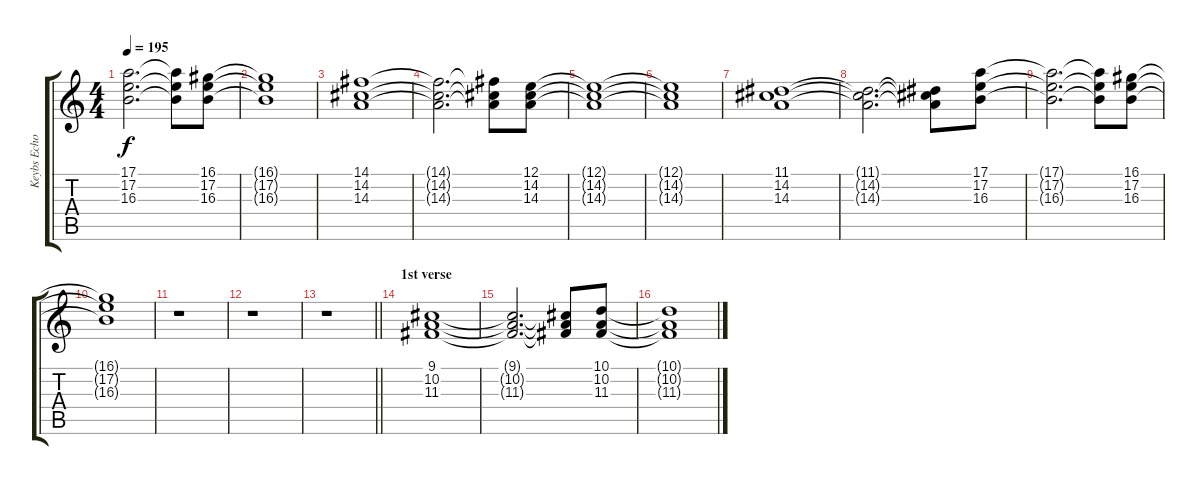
\track ("Keybs Echo" "Keybs Echo") {instrument fx7echoes}
\staff {score tabs}
\tuning (E4 B3 G3 D3 A2 E2) {hide}
\ts (4 4)
\tempo 195
\clef g2
\ks c
(17.1{t} 17.2{t} 16.3{t}).2{d dy f} (17.1{t} 17.2{t} 16.3{t}).8 (16.1 17.2 16.3).8 |
(16.1{t} 17.2{t} 16.3{t}).1 |
(14.1 14.2 14.3).1 |
(14.1{t} 14.2{t} 14.3{t}).2{d} (14.1{t} 14.2{t} 14.3{t}).8 (12.1 14.2 14.3).8 |
(12.1{t} 14.2{t} 14.3{t}).1 |
(12.1{t} 14.2{t} 14.3{t}).1 |
(11.1 14.2 14.3).1 |
(11.1{t} 14.2{t} 14.3{t}).2{d} (11.1{t} 14.2{t} 14.3{t}).8 (17.1 17.2 16.3).8 |
(17.1{t} 17.2{t} 16.3{t}).2{d} (17.1{t} 17.2{t} 16.3{t}).8 (16.1 17.2 16.3).8 |
(16.1{t} 17.2{t} 16.3{t}).1 |
r.1 |
r.1 |
\barLineRight lightlight
r.1 |
\section ("" "1st verse")
(9.1 10.2 11.3).1 |
(9.1{t} 10.2{t} 11.3{t}).2{d} (9.1{t} 10.2{t} 11.3{t}).8 (10.1 10.2 11.3).8 |
(10.1{t} 10.2{t} 11.3{t}).1
